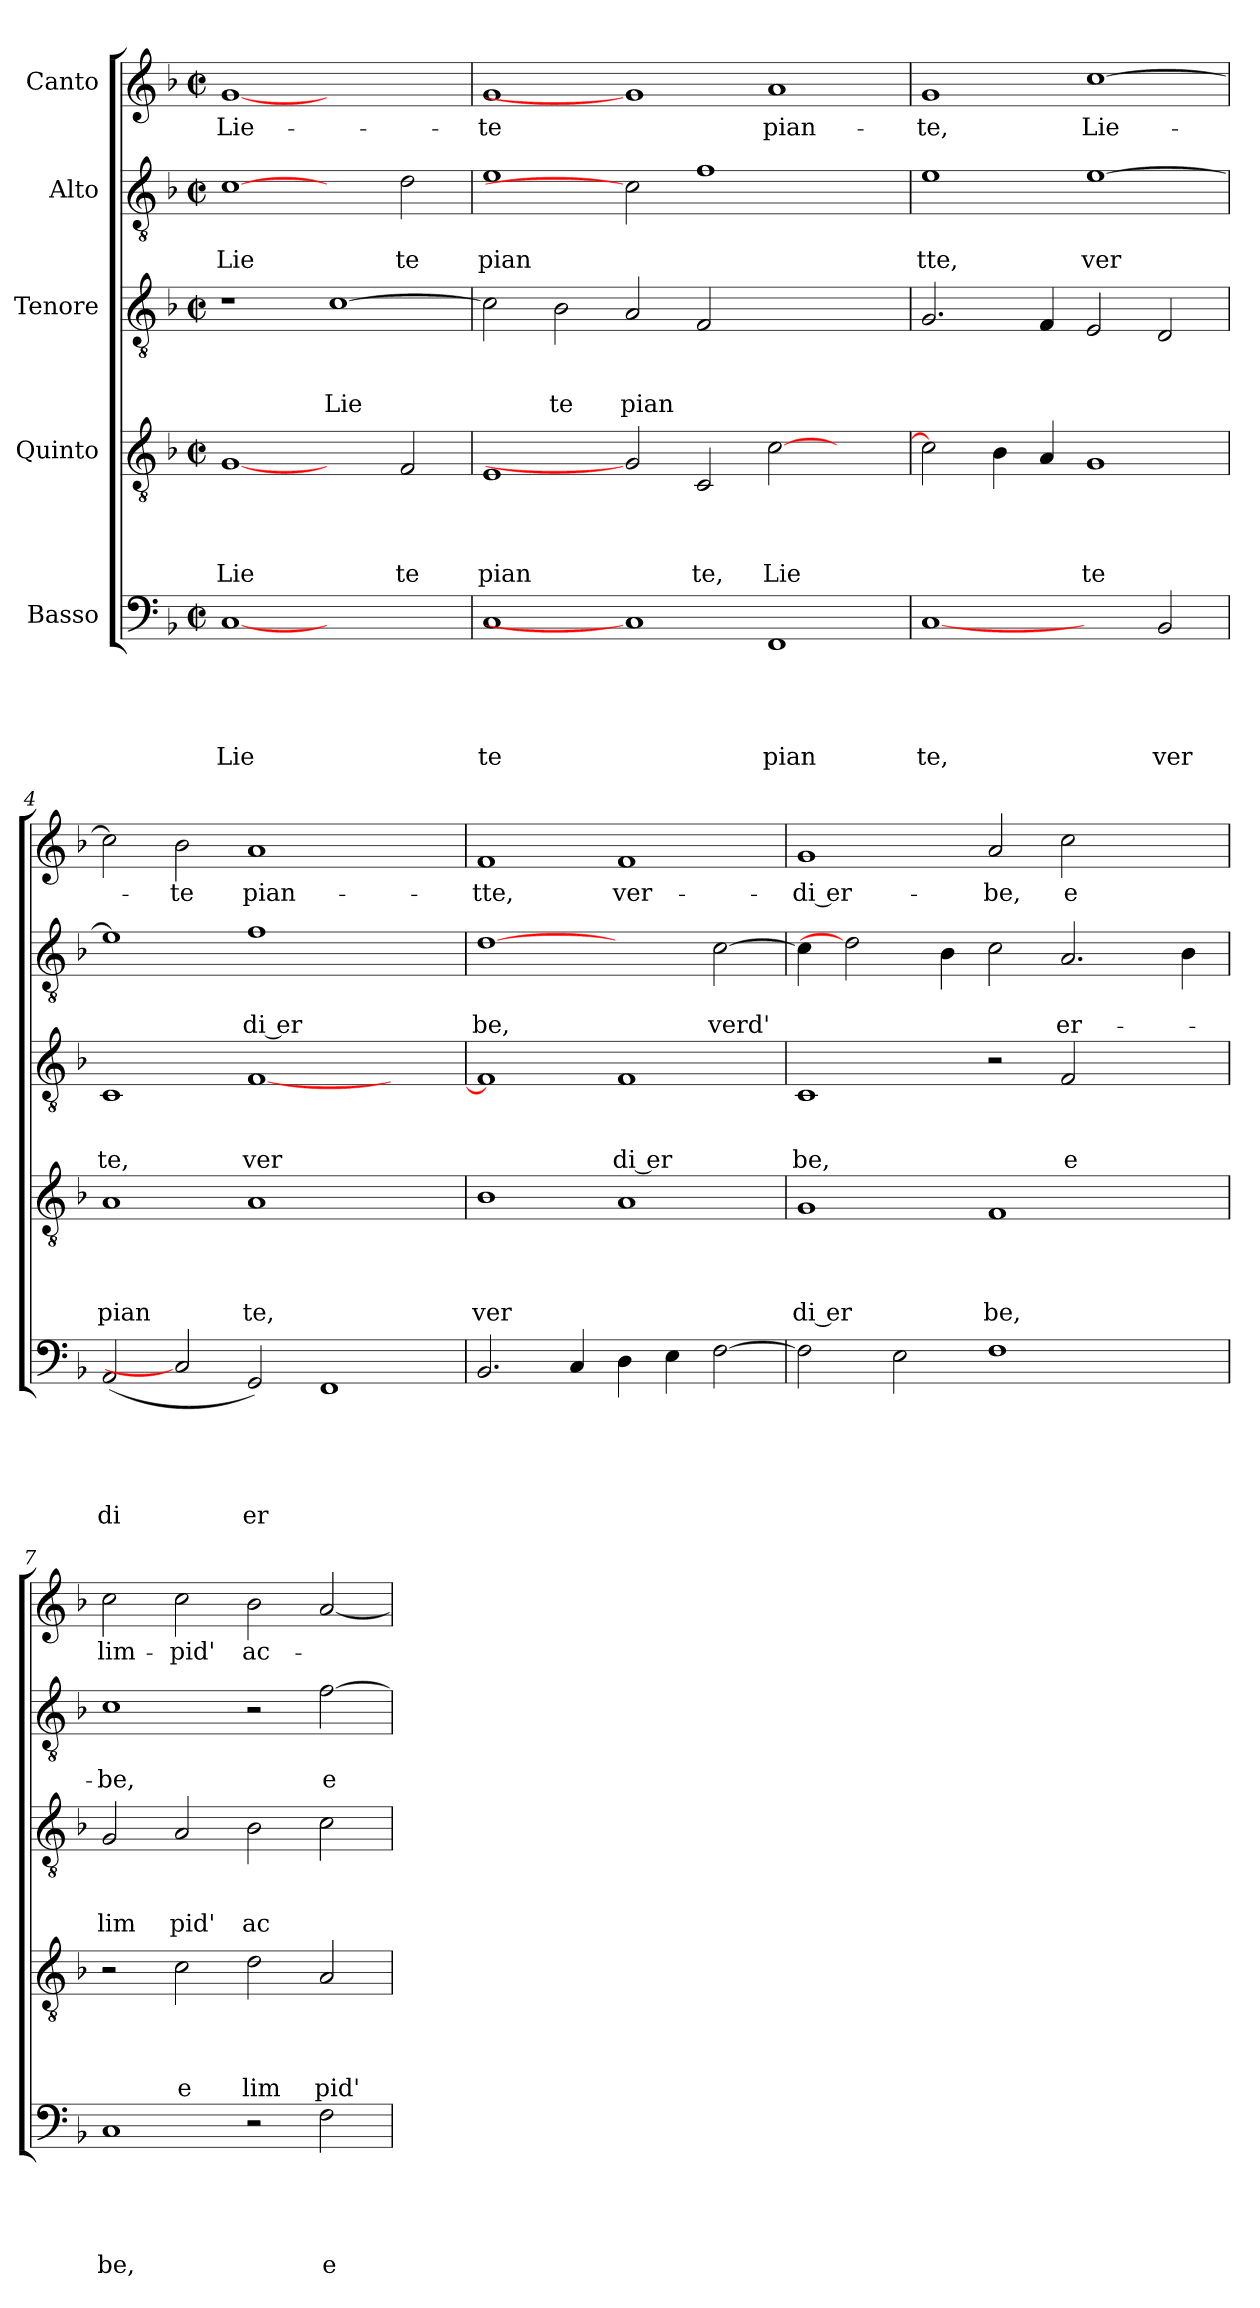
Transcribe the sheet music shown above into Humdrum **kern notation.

**kern	**text	**text	**text	**text	**text	**kern	**text	**text	**text	**text	**kern	**text	**text	**text	**kern	**text	**text	**kern	**text
*part5	*part5	*part5	*part5	*part5	*part5	*part4	*part4	*part4	*part4	*part4	*part3	*part3	*part3	*part3	*part2	*part2	*part2	*part1	*part1
*staff5	*staff5	*staff5	*staff5	*staff5	*staff5	*staff4	*staff4	*staff4	*staff4	*staff4	*staff3	*staff3	*staff3	*staff3	*staff2	*staff2	*staff2	*staff1	*staff1
*I"Basso	*	*	*	*	*	*I"Quinto	*	*	*	*	*I"Tenore	*	*	*	*I"Alto	*	*	*I"Canto	*
*clefF4	*	*	*	*	*	*clefGv2	*	*	*	*	*clefGv2	*	*	*	*clefGv2	*	*	*clefG2	*
*k[b-]	*	*	*	*	*	*k[b-]	*	*	*	*	*k[b-]	*	*	*	*k[b-]	*	*	*k[b-]	*
*F:	*	*	*	*	*	*F:	*	*	*	*	*F:	*	*	*	*F:	*	*	*F:	*
*M2/2	*	*	*	*	*	*M2/2	*	*	*	*	*M2/2	*	*	*	*M2/2	*	*	*M2/2	*
*met(c|)	*	*	*	*	*	*met(c|)	*	*	*	*	*met(c|)	*	*	*	*met(c|)	*	*	*met(c|)	*
=1	=1	=1	=1	=1	=1	=1	=1	=1	=1	=1	=1	=1	=1	=1	=1	=1	=1	=1	=1
!	!	!	!	!	!LO:LY:b	!	!	!	!	!LO:LY:b	!	!	!	!	!	!	!LO:LY:b	!	!LO:LY:b
[1C	.	.	.	.	Lie	[1G	.	.	.	Lie	1r	.	.	.	[1c	.	Lie	[1g	Lie-
!	!	!	!	!	!	!	!	!	!	!	!	!	!	!LO:LY:b	!	!	!	!	!
1ryy	.	.	.	.	.	2ryy	.	.	.	.	[>1c	.	.	Lie	2ryy	.	.	1ryy	.
!	!	!	!	!	!	!	!	!	!	!LO:LY:b	!	!	!	!	!	!	!LO:LY:b	!	!
.	.	.	.	.	.	2F/	.	.	.	te	.	.	.	.	2d\	.	te	.	.
=2	=2	=2	=2	=2	=2	=2	=2	=2	=2	=2	=2	=2	=2	=2	=2	=2	=2	=2	=2
!	!	!	!	!	!LO:LY:b	!	!	!	!	!LO:LY:b	!	!	!	!	!	!	!LO:LY:b	!	!LO:LY:b
1C	.	.	.	.	te	1E	.	.	.	pian	2c\]	.	.	.	1e	.	pian	1g	-te
!	!	!	!	!	!	!	!	!	!	!	!	!	!	!LO:LY:b	!	!	!	!	!
.	.	.	.	.	.	.	.	.	.	.	2B-\	.	.	te	.	.	.	.	.
!	!	!	!	!	!	!	!	!	!	!	!	!	!	!LO:LY:b	!	!	!	!	!
1C]	.	.	.	.	.	2G]	.	.	.	.	2A/	.	.	pian	2c]	.	.	1g]	.
!	!	!	!	!	!	!	!	!	!	!LO:LY:b	!	!	!	!	!	!	!	!	!
.	.	.	.	.	.	2C/	.	.	.	te,	2F/	.	.	.	1f	.	.	.	.
!	!	!	!	!	!LO:LY:b	!	!	!	!	!LO:LY:b	!	!	!	!	!	!	!	!	!LO:LY:b
1FF	.	.	.	.	pian	[>2c\	.	.	.	Lie	1ryy	.	.	.	.	.	.	1a	pian-
.	.	.	.	.	.	2ryy	.	.	.	.	.	.	.	.	2ryy	.	.	.	.
=3	=3	=3	=3	=3	=3	=3	=3	=3	=3	=3	=3	=3	=3	=3	=3	=3	=3	=3	=3
!	!	!	!	!	!LO:LY:b	!	!	!	!	!	!	!	!	!	!	!	!LO:LY:b	!	!LO:LY:b
[1C	.	.	.	.	te,	2c\]	.	.	.	.	2.G/	.	.	.	1e	.	tte,	1g	-te,
.	.	.	.	.	.	4B-\	.	.	.	.	.	.	.	.	.	.	.	.	.
.	.	.	.	.	.	4A/	.	.	.	.	4F/	.	.	.	.	.	.	.	.
!	!	!	!	!	!	!	!	!	!	!LO:LY:b	!	!	!	!	!	!	!LO:LY:b	!	!LO:LY:b
2ryy	.	.	.	.	.	1G	.	.	.	te	2E/	.	.	.	[>1e	.	ver	[>1cc	Lie-
!	!	!	!	!	!LO:LY:b	!	!	!	!	!	!	!	!	!	!	!	!	!	!
2BB-/	.	.	.	.	ver	.	.	.	.	.	2D/	.	.	.	.	.	.	.	.
=4	=4	=4	=4	=4	=4	=4	=4	=4	=4	=4	=4	=4	=4	=4	=4	=4	=4	=4	=4
!	!	!	!	!	!LO:LY:b	!	!	!	!	!LO:LY:b	!	!	!	!LO:LY:b	!	!	!	!	!
(<2AA/	.	.	.	.	di	1A	.	.	.	pian	1C	.	.	te,	1e]	.	.	2cc\]	.
!	!	!	!	!	!	!	!	!	!	!	!	!	!	!	!	!	!	!	!LO:LY:b
2C]	.	.	.	.	.	.	.	.	.	.	.	.	.	.	.	.	.	2b-\	-te
!	!	!	!	!	!LO:LY:b:rj	!	!	!	!	!LO:LY:b	!	!	!	!LO:LY:b	!	!	!LO:LY:b:rj	!	!LO:LY:b
2GG/)	.	.	.	.	er	1A	.	.	.	te,	[<1F	.	.	ver	1f	.	di er	1a	pian-
1FF	.	.	.	.	.	.	.	.	.	.	.	.	.	.	.	.	.	.	.
.	.	.	.	.	.	2ryy	.	.	.	.	2ryy	.	.	.	2ryy	.	.	2ryy	.
=5	=5	=5	=5	=5	=5	=5	=5	=5	=5	=5	=5	=5	=5	=5	=5	=5	=5	=5	=5
!	!	!	!	!	!	!	!	!	!	!LO:LY:b	!	!	!	!	!	!	!LO:LY:b	!	!LO:LY:b
2.BB-/	.	.	.	.	.	1B-	.	.	.	ver	1F]	.	.	.	[1d	.	be,	1f<	-tte,
4C/	.	.	.	.	.	.	.	.	.	.	.	.	.	.	.	.	.	.	.
!	!	!	!	!	!	!	!	!	!	!	!	!	!	!LO:LY:b:rj	!	!	!	!	!LO:LY:b
4D\	.	.	.	.	.	1A	.	.	.	.	1F	.	.	di er	2ryy	.	.	1f	ver-
4E\	.	.	.	.	.	.	.	.	.	.	.	.	.	.	.	.	.	.	.
!	!	!	!	!	!	!	!	!	!	!	!	!	!	!	!	!	!LO:LY:b	!	!
[<2F\	.	.	.	.	.	.	.	.	.	.	.	.	.	.	[<2c\	.	verd'	.	.
!!LO:LB:g=z
=6	=6	=6	=6	=6	=6	=6	=6	=6	=6	=6	=6	=6	=6	=6	=6	=6	=6	=6	=6
!	!	!	!	!	!	!	!	!	!	!LO:LY:b:rj	!	!	!	!LO:LY:b	!	!	!	!	!LO:LY:b:rj
2F\]	.	.	.	.	.	1G	.	.	.	di er	1C	.	.	be,	4c\]	.	.	1g	-di er-
.	.	.	.	.	.	.	.	.	.	.	.	.	.	.	2d]	.	.	.	.
2E\	.	.	.	.	.	.	.	.	.	.	.	.	.	.	.	.	.	.	.
.	.	.	.	.	.	.	.	.	.	.	.	.	.	.	4B-\	.	.	.	.
!	!	!	!	!	!	!	!	!	!	!LO:LY:b	!	!	!	!	!	!	!	!	!LO:LY:b
1F	.	.	.	.	.	1F	.	.	.	be,	2r	.	.	.	2c\	.	.	2a/	-be,
!	!	!	!	!	!	!	!	!	!	!	!	!	!	!LO:LY:b	!	!	!LO:LY:b	!	!LO:LY:b
.	.	.	.	.	.	.	.	.	.	.	2F/	.	.	e	2.A/	.	er-	2cc\	e
2ryy	.	.	.	.	.	2ryy	.	.	.	.	2ryy	.	.	.	.	.	.	2ryy	.
.	.	.	.	.	.	.	.	.	.	.	.	.	.	.	4B-\	.	.	.	.
=7	=7	=7	=7	=7	=7	=7	=7	=7	=7	=7	=7	=7	=7	=7	=7	=7	=7	=7	=7
!	!	!	!	!	!LO:LY:b	!	!	!	!	!	!	!	!	!LO:LY:b	!	!	!LO:LY:b	!	!LO:LY:b
1C	.	.	.	.	be,	2r	.	.	.	.	2G/	.	.	lim	1c	.	-be,	2cc\	lim-
!	!	!	!	!	!	!	!	!	!	!LO:LY:b	!	!	!	!LO:LY:b	!	!	!	!	!LO:LY:b
.	.	.	.	.	.	2c\	.	.	.	e	2A/	.	.	pid'	.	.	.	2cc\	-pid'
!	!	!	!	!	!	!	!	!	!	!LO:LY:b	!	!	!	!LO:LY:b	!	!	!	!	!LO:LY:b
2r	.	.	.	.	.	2d\	.	.	.	lim	2B-\	.	.	ac	2r	.	.	2b-\	ac-
!	!	!	!	!	!LO:LY:b	!	!	!	!	!LO:LY:b	!	!	!	!	!	!	!LO:LY:b	!	!
2F\	.	.	.	.	e	2A/	.	.	.	pid'	2c\	.	.	.	[>2f\	.	e	[<2a/	.
=	=	=	=	=	=	=	=	=	=	=	=	=	=	=	=	=	=	=	=
*-	*-	*-	*-	*-	*-	*-	*-	*-	*-	*-	*-	*-	*-	*-	*-	*-	*-	*-	*-
